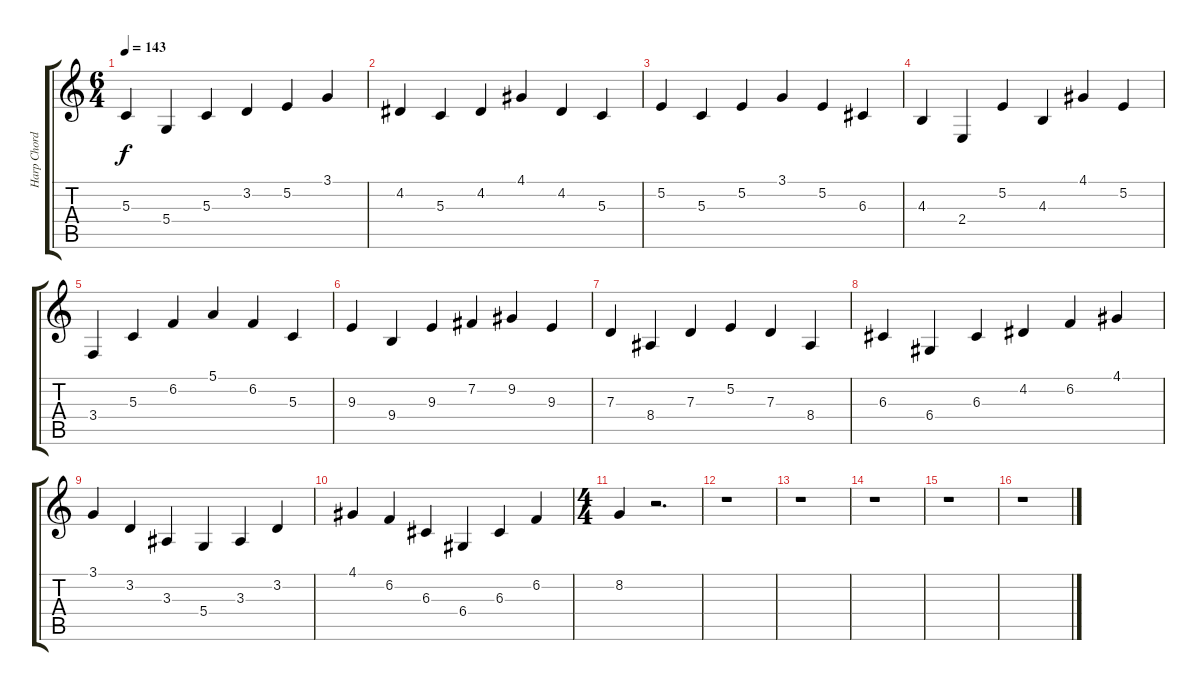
\track ("Harp Chords" "Harp Chord") {instrument orchestralharp}
\staff {score tabs}
\tuning (E4 B3 G3 D3 A2 E2) {hide}
\ts (6 4)
\tempo 143
\clef g2
\ks c
5.3.4{dy f instrument orchestralharp} 5.4.4 5.3.4 3.2.4 5.2.4 3.1.4 |
4.2.4 5.3.4 4.2.4 4.1.4 4.2.4 5.3.4 |
5.2.4 5.3.4 5.2.4 3.1.4 5.2.4 6.3.4 |
4.3.4 2.4.4 5.2.4 4.3.4 4.1.4 5.2.4 |
3.4.4 5.3.4 6.2.4 5.1.4 6.2.4 5.3.4 |
9.3.4 9.4.4 9.3.4 7.2.4 9.2.4 9.3.4 |
7.3.4 8.4.4 7.3.4 5.2.4 7.3.4 8.4.4 |
6.3.4 6.4.4 6.3.4 4.2.4 6.2.4 4.1.4 |
3.1.4 3.2.4 3.3.4 5.4.4 3.3.4 3.2.4 |
4.1.4 6.2.4 6.3.4 6.4.4 6.3.4 6.2.4 |
\ts (4 4)
8.2.4 r.2{d} |
r.1 |
r.1 |
r.1 |
r.1 |
r.1
